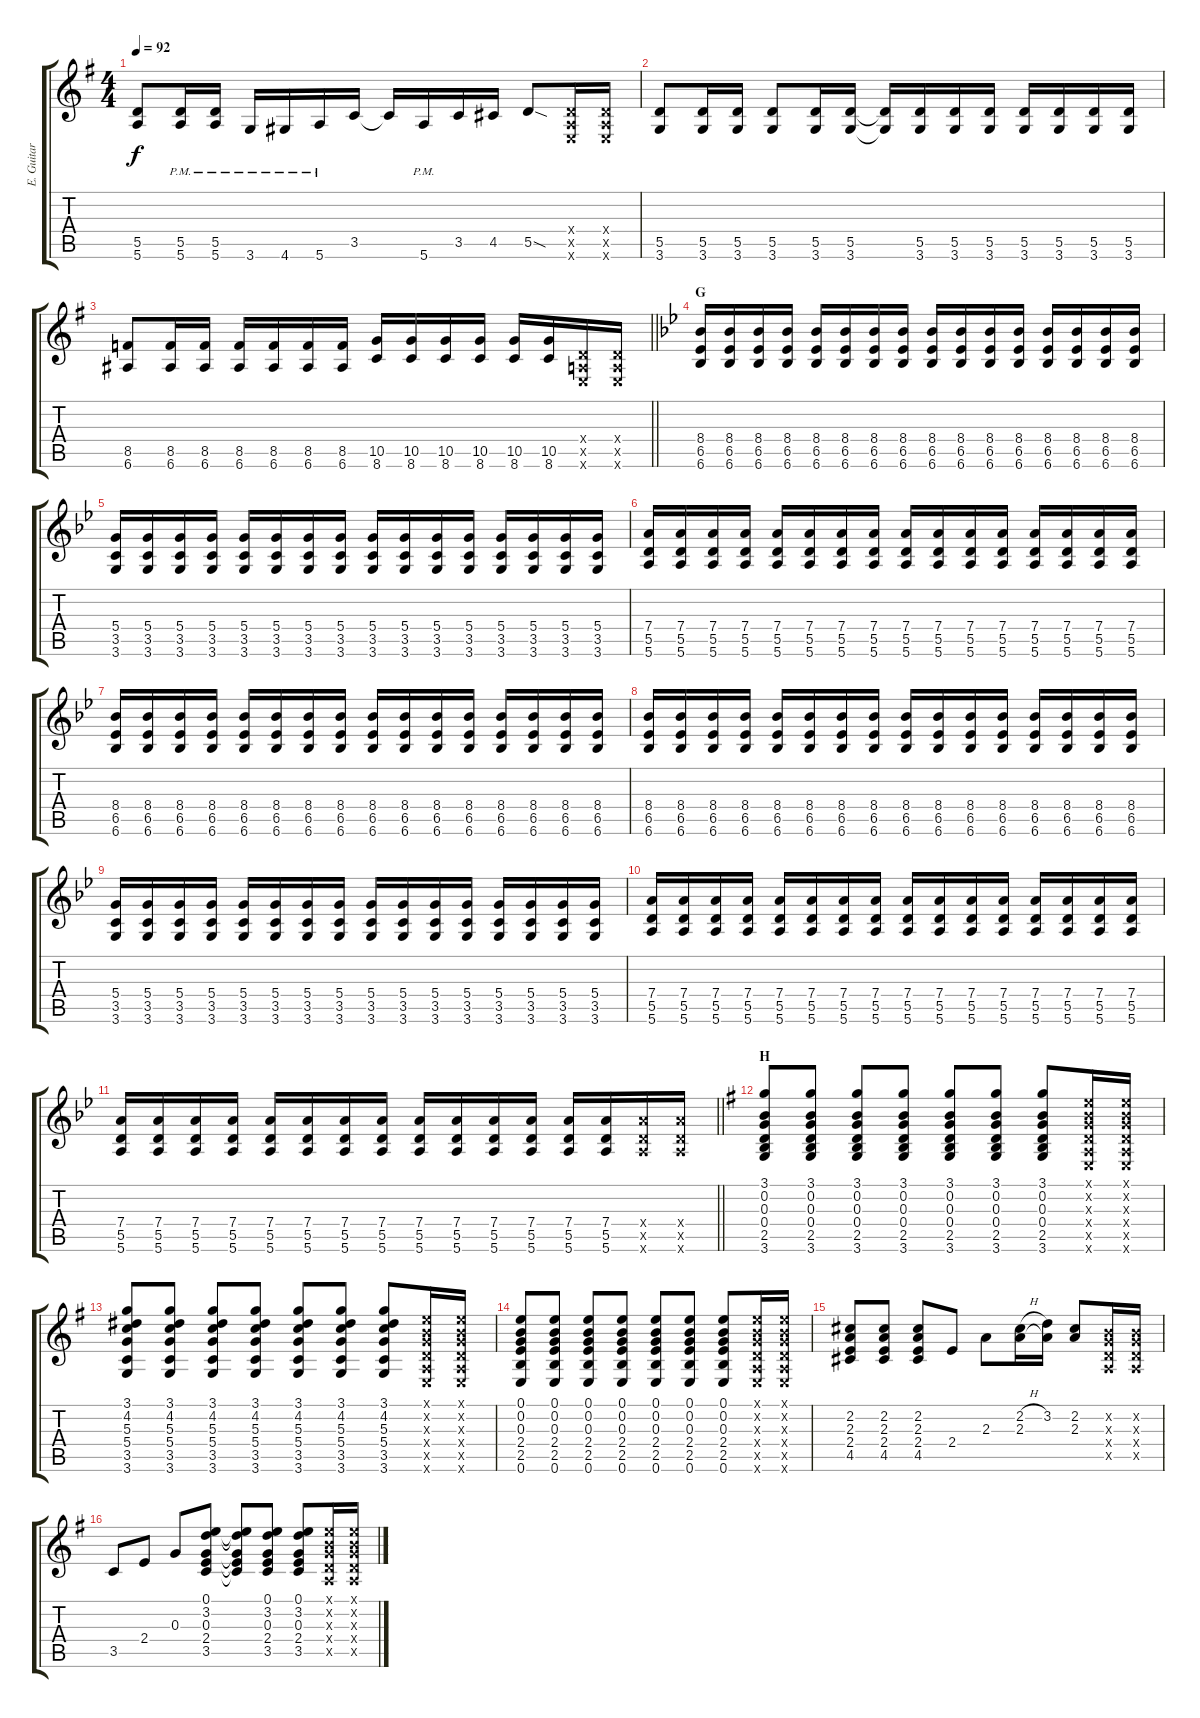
\track ("E. Guitar I" "E. Guitar ") {instrument overdrivenguitar}
\staff {score tabs}
\tuning (E4 B3 G3 D3 A2 E2) {hide}
\ts (4 4)
\tempo 92
\clef g2
\ks g
(5.5 5.6).8{dy f} (5.5{pm} 5.6{pm}).16 (5.5{pm} 5.6{pm}).16 3.6{pm}.16 4.6{pm}.16 5.6{pm}.16 3.5.16 3.5{t}.16 5.6{pm}.16 3.5.16 4.5.16 5.5{sod}.8 (0.4{x} 0.5{x} 0.6{x}).16 (0.4{x} 0.5{x} 0.6{x}).16 |
(5.5 3.6).8 (5.5 3.6).16 (5.5 3.6).16 (5.5 3.6).8 (5.5 3.6).16 (5.5 3.6).16 (5.5{t} 3.6{t}).16 (5.5 3.6).16 (5.5 3.6).16 (5.5 3.6).16 (5.5 3.6).16 (5.5 3.6).16 (5.5 3.6).16 (5.5 3.6).16 |
\barLineRight lightlight
(8.5 6.6).8 (8.5 6.6).16 (8.5 6.6).16 (8.5 6.6).16 (8.5 6.6).16 (8.5 6.6).16 (8.5 6.6).16 (10.5 8.6).16 (10.5 8.6).16 (10.5 8.6).16 (10.5 8.6).16 (10.5 8.6).16 (10.5 8.6).16 (0.4{x} 0.5{x} 0.6{x}).16 (0.4{x} 0.5{x} 0.6{x}).16 |
\section ("" "G")
\ks bb
(8.4 6.5 6.6).16 (8.4 6.5 6.6).16 (8.4 6.5 6.6).16 (8.4 6.5 6.6).16 (8.4 6.5 6.6).16 (8.4 6.5 6.6).16 (8.4 6.5 6.6).16 (8.4 6.5 6.6).16 (8.4 6.5 6.6).16 (8.4 6.5 6.6).16 (8.4 6.5 6.6).16 (8.4 6.5 6.6).16 (8.4 6.5 6.6).16 (8.4 6.5 6.6).16 (8.4 6.5 6.6).16 (8.4 6.5 6.6).16 |
(5.4 3.5 3.6).16 (5.4 3.5 3.6).16 (5.4 3.5 3.6).16 (5.4 3.5 3.6).16 (5.4 3.5 3.6).16 (5.4 3.5 3.6).16 (5.4 3.5 3.6).16 (5.4 3.5 3.6).16 (5.4 3.5 3.6).16 (5.4 3.5 3.6).16 (5.4 3.5 3.6).16 (5.4 3.5 3.6).16 (5.4 3.5 3.6).16 (5.4 3.5 3.6).16 (5.4 3.5 3.6).16 (5.4 3.5 3.6).16 |
(7.4 5.5 5.6).16 (7.4 5.5 5.6).16 (7.4 5.5 5.6).16 (7.4 5.5 5.6).16 (7.4 5.5 5.6).16 (7.4 5.5 5.6).16 (7.4 5.5 5.6).16 (7.4 5.5 5.6).16 (7.4 5.5 5.6).16 (7.4 5.5 5.6).16 (7.4 5.5 5.6).16 (7.4 5.5 5.6).16 (7.4 5.5 5.6).16 (7.4 5.5 5.6).16 (7.4 5.5 5.6).16 (7.4 5.5 5.6).16 |
(8.4 6.5 6.6).16 (8.4 6.5 6.6).16 (8.4 6.5 6.6).16 (8.4 6.5 6.6).16 (8.4 6.5 6.6).16 (8.4 6.5 6.6).16 (8.4 6.5 6.6).16 (8.4 6.5 6.6).16 (8.4 6.5 6.6).16 (8.4 6.5 6.6).16 (8.4 6.5 6.6).16 (8.4 6.5 6.6).16 (8.4 6.5 6.6).16 (8.4 6.5 6.6).16 (8.4 6.5 6.6).16 (8.4 6.5 6.6).16 |
(8.4 6.5 6.6).16 (8.4 6.5 6.6).16 (8.4 6.5 6.6).16 (8.4 6.5 6.6).16 (8.4 6.5 6.6).16 (8.4 6.5 6.6).16 (8.4 6.5 6.6).16 (8.4 6.5 6.6).16 (8.4 6.5 6.6).16 (8.4 6.5 6.6).16 (8.4 6.5 6.6).16 (8.4 6.5 6.6).16 (8.4 6.5 6.6).16 (8.4 6.5 6.6).16 (8.4 6.5 6.6).16 (8.4 6.5 6.6).16 |
(5.4 3.5 3.6).16 (5.4 3.5 3.6).16 (5.4 3.5 3.6).16 (5.4 3.5 3.6).16 (5.4 3.5 3.6).16 (5.4 3.5 3.6).16 (5.4 3.5 3.6).16 (5.4 3.5 3.6).16 (5.4 3.5 3.6).16 (5.4 3.5 3.6).16 (5.4 3.5 3.6).16 (5.4 3.5 3.6).16 (5.4 3.5 3.6).16 (5.4 3.5 3.6).16 (5.4 3.5 3.6).16 (5.4 3.5 3.6).16 |
(7.4 5.5 5.6).16 (7.4 5.5 5.6).16 (7.4 5.5 5.6).16 (7.4 5.5 5.6).16 (7.4 5.5 5.6).16 (7.4 5.5 5.6).16 (7.4 5.5 5.6).16 (7.4 5.5 5.6).16 (7.4 5.5 5.6).16 (7.4 5.5 5.6).16 (7.4 5.5 5.6).16 (7.4 5.5 5.6).16 (7.4 5.5 5.6).16 (7.4 5.5 5.6).16 (7.4 5.5 5.6).16 (7.4 5.5 5.6).16 |
\barLineRight lightlight
(7.4 5.5 5.6).16 (7.4 5.5 5.6).16 (7.4 5.5 5.6).16 (7.4 5.5 5.6).16 (7.4 5.5 5.6).16 (7.4 5.5 5.6).16 (7.4 5.5 5.6).16 (7.4 5.5 5.6).16 (7.4 5.5 5.6).16 (7.4 5.5 5.6).16 (7.4 5.5 5.6).16 (7.4 5.5 5.6).16 (7.4 5.5 5.6).16 (7.4 5.5 5.6).16 (7.4{x} 5.5{x} 5.6{x}).16 (7.4{x} 5.5{x} 5.6{x}).16 |
\section ("" "H")
\ks g
(3.1 0.2 0.3 0.4 2.5 3.6).8 (3.1 0.2 0.3 0.4 2.5 3.6).8 (3.1 0.2 0.3 0.4 2.5 3.6).8 (3.1 0.2 0.3 0.4 2.5 3.6).8 (3.1 0.2 0.3 0.4 2.5 3.6).8 (3.1 0.2 0.3 0.4 2.5 3.6).8 (3.1 0.2 0.3 0.4 2.5 3.6).8 (0.1{x} 0.2{x} 0.3{x} 0.4{x} 0.5{x} 0.6{x}).16 (0.1{x} 0.2{x} 0.3{x} 0.4{x} 0.5{x} 0.6{x}).16 |
(3.1 4.2 5.3 5.4 3.5 3.6).8 (3.1 4.2 5.3 5.4 3.5 3.6).8 (3.1 4.2 5.3 5.4 3.5 3.6).8 (3.1 4.2 5.3 5.4 3.5 3.6).8 (3.1 4.2 5.3 5.4 3.5 3.6).8 (3.1 4.2 5.3 5.4 3.5 3.6).8 (3.1 4.2 5.3 5.4 3.5 3.6).8 (0.1{x} 0.2{x} 0.3{x} 0.4{x} 0.5{x} 0.6{x}).16 (0.1{x} 0.2{x} 0.3{x} 0.4{x} 0.5{x} 0.6{x}).16 |
(0.1 0.2 0.3 2.4 2.5 0.6).8 (0.1 0.2 0.3 2.4 2.5 0.6).8 (0.1 0.2 0.3 2.4 2.5 0.6).8 (0.1 0.2 0.3 2.4 2.5 0.6).8 (0.1 0.2 0.3 2.4 2.5 0.6).8 (0.1 0.2 0.3 2.4 2.5 0.6).8 (0.1 0.2 0.3 2.4 2.5 0.6).8 (0.1{x} 0.2{x} 0.3{x} 0.4{x} 0.5{x} 0.6{x}).16 (0.1{x} 0.2{x} 0.3{x} 0.4{x} 0.5{x} 0.6{x}).16 |
(2.2 2.3 2.4 4.5).8 (2.2 2.3 2.4 4.5).8 (2.2 2.3 2.4 4.5).8 2.4.8 2.3.8 (2.2{h} 2.3).16 (3.2 2.3{t}).16 (2.2 2.3).8 (0.2{x} 0.3{x} 0.4{x} 0.5{x}).16 (0.2{x} 0.3{x} 0.4{x} 0.5{x}).16 |
3.5.8 2.4.8 0.3.8 (0.1 3.2 0.3 2.4 3.5).8 (0.1{t} 3.2{t} 0.3{t} 2.4{t} 3.5{t}).8 (0.1 3.2 0.3 2.4 3.5).8 (0.1 3.2 0.3 2.4 3.5).8 (0.1{x} 0.2{x} 0.3{x} 0.4{x} 0.5{x}).16 (0.1{x} 0.2{x} 0.3{x} 0.4{x} 0.5{x}).16
